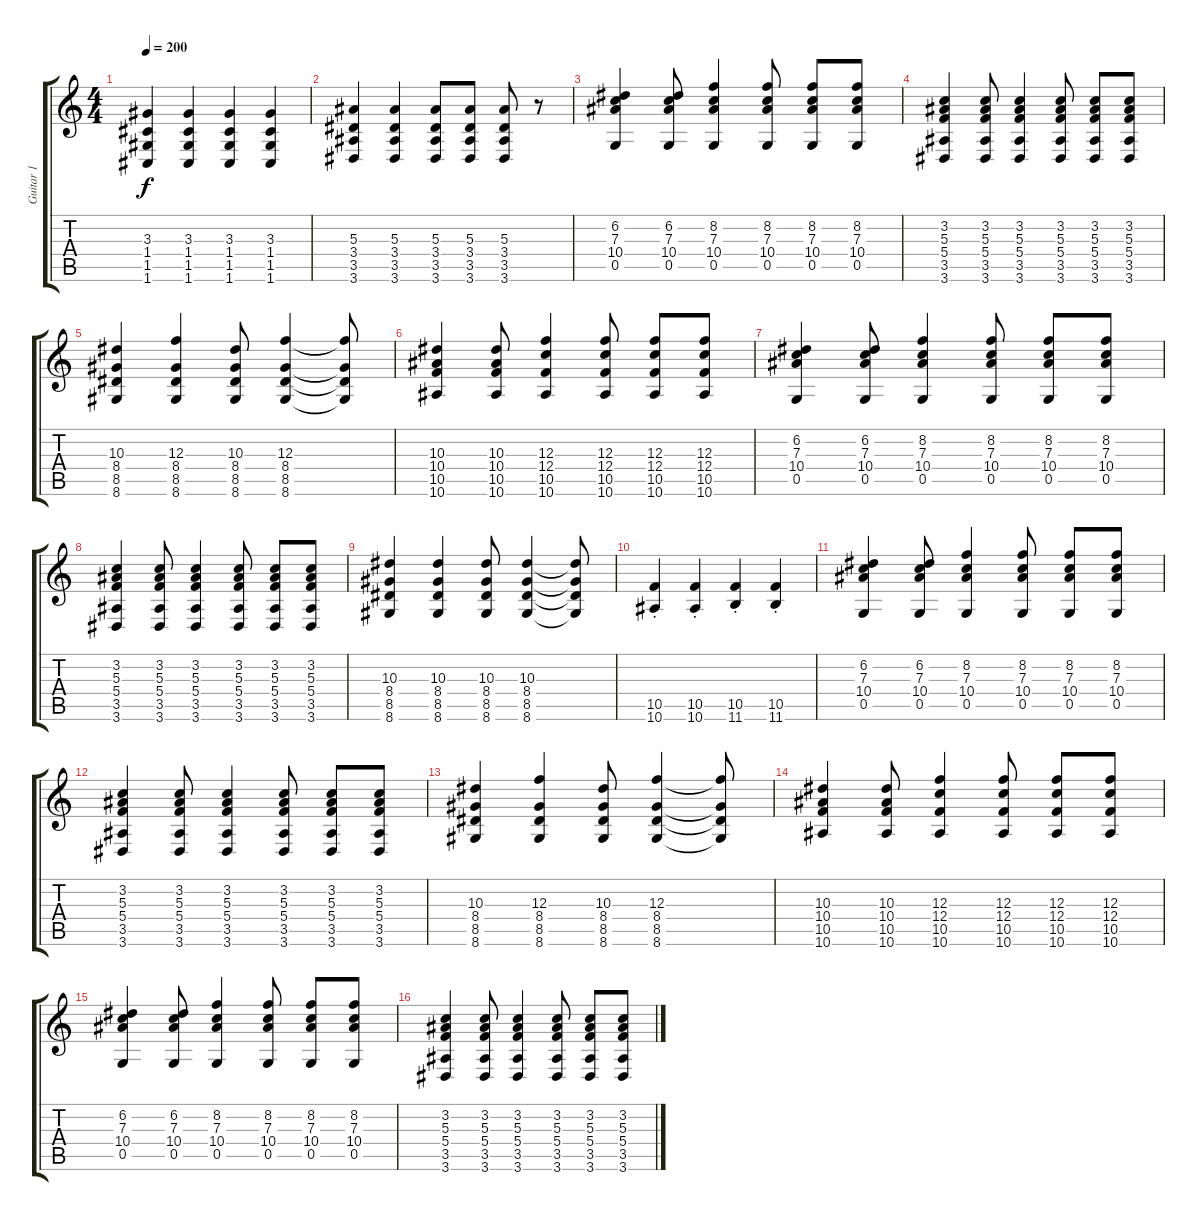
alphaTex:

\track ("Guitar 1" "Guitar 1") {instrument distortionguitar}
\staff {score tabs}
\tuning (D4 A3 F3 C3 G2 C2) {hide}
\ts (4 4)
\tempo 200
\clef g2
\ks c
(3.3 1.4 1.5 1.6).4{dy f} (3.3 1.4 1.5 1.6).4 (3.3 1.4 1.5 1.6).4 (3.3 1.4 1.5 1.6).4 |
(5.3 3.4 3.5 3.6).4 (5.3 3.4 3.5 3.6).4 (5.3 3.4 3.5 3.6).8 (5.3 3.4 3.5 3.6).8 (5.3 3.4 3.5 3.6).8 r.8 |
(6.2 7.3 10.4 0.5).4 (6.2 7.3 10.4 0.5).8 (8.2 7.3 10.4 0.5).4 (8.2 7.3 10.4 0.5).8 (8.2 7.3 10.4 0.5).8 (8.2 7.3 10.4 0.5).8 |
(3.2 5.3 5.4 3.5 3.6).4 (3.2 5.3 5.4 3.5 3.6).8 (3.2 5.3 5.4 3.5 3.6).4 (3.2 5.3 5.4 3.5 3.6).8 (3.2 5.3 5.4 3.5 3.6).8 (3.2 5.3 5.4 3.5 3.6).8 |
(10.3 8.4 8.5 8.6).4 (12.3 8.4 8.5 8.6).4 (10.3 8.4 8.5 8.6).8 (12.3 8.4 8.5 8.6).4 (12.3{t} 8.4{t} 8.5{t} 8.6{t}).8 |
(10.3 10.4 10.5 10.6).4 (10.3 10.4 10.5 10.6).8 (12.3 12.4 10.5 10.6).4 (12.3 12.4 10.5 10.6).8 (12.3 12.4 10.5 10.6).8 (12.3 12.4 10.5 10.6).8 |
(6.2 7.3 10.4 0.5).4 (6.2 7.3 10.4 0.5).8 (8.2 7.3 10.4 0.5).4 (8.2 7.3 10.4 0.5).8 (8.2 7.3 10.4 0.5).8 (8.2 7.3 10.4 0.5).8 |
(3.2 5.3 5.4 3.5 3.6).4 (3.2 5.3 5.4 3.5 3.6).8 (3.2 5.3 5.4 3.5 3.6).4 (3.2 5.3 5.4 3.5 3.6).8 (3.2 5.3 5.4 3.5 3.6).8 (3.2 5.3 5.4 3.5 3.6).8 |
(10.3 8.4 8.5 8.6).4 (10.3 8.4 8.5 8.6).4 (10.3 8.4 8.5 8.6).8 (10.3 8.4 8.5 8.6).4 (10.3{t} 8.4{t} 8.5{t} 8.6{t}).8 |
(10.5{st} 10.6{st}).4 (10.5{st} 10.6{st}).4 (10.5{st} 11.6{st}).4 (10.5{st} 11.6{st}).4 |
(6.2 7.3 10.4 0.5).4 (6.2 7.3 10.4 0.5).8 (8.2 7.3 10.4 0.5).4 (8.2 7.3 10.4 0.5).8 (8.2 7.3 10.4 0.5).8 (8.2 7.3 10.4 0.5).8 |
(3.2 5.3 5.4 3.5 3.6).4 (3.2 5.3 5.4 3.5 3.6).8 (3.2 5.3 5.4 3.5 3.6).4 (3.2 5.3 5.4 3.5 3.6).8 (3.2 5.3 5.4 3.5 3.6).8 (3.2 5.3 5.4 3.5 3.6).8 |
(10.3 8.4 8.5 8.6).4 (12.3 8.4 8.5 8.6).4 (10.3 8.4 8.5 8.6).8 (12.3 8.4 8.5 8.6).4 (12.3{t} 8.4{t} 8.5{t} 8.6{t}).8 |
(10.3 10.4 10.5 10.6).4 (10.3 10.4 10.5 10.6).8 (12.3 12.4 10.5 10.6).4 (12.3 12.4 10.5 10.6).8 (12.3 12.4 10.5 10.6).8 (12.3 12.4 10.5 10.6).8 |
(6.2 7.3 10.4 0.5).4 (6.2 7.3 10.4 0.5).8 (8.2 7.3 10.4 0.5).4 (8.2 7.3 10.4 0.5).8 (8.2 7.3 10.4 0.5).8 (8.2 7.3 10.4 0.5).8 |
(3.2 5.3 5.4 3.5 3.6).4 (3.2 5.3 5.4 3.5 3.6).8 (3.2 5.3 5.4 3.5 3.6).4 (3.2 5.3 5.4 3.5 3.6).8 (3.2 5.3 5.4 3.5 3.6).8 (3.2 5.3 5.4 3.5 3.6).8
